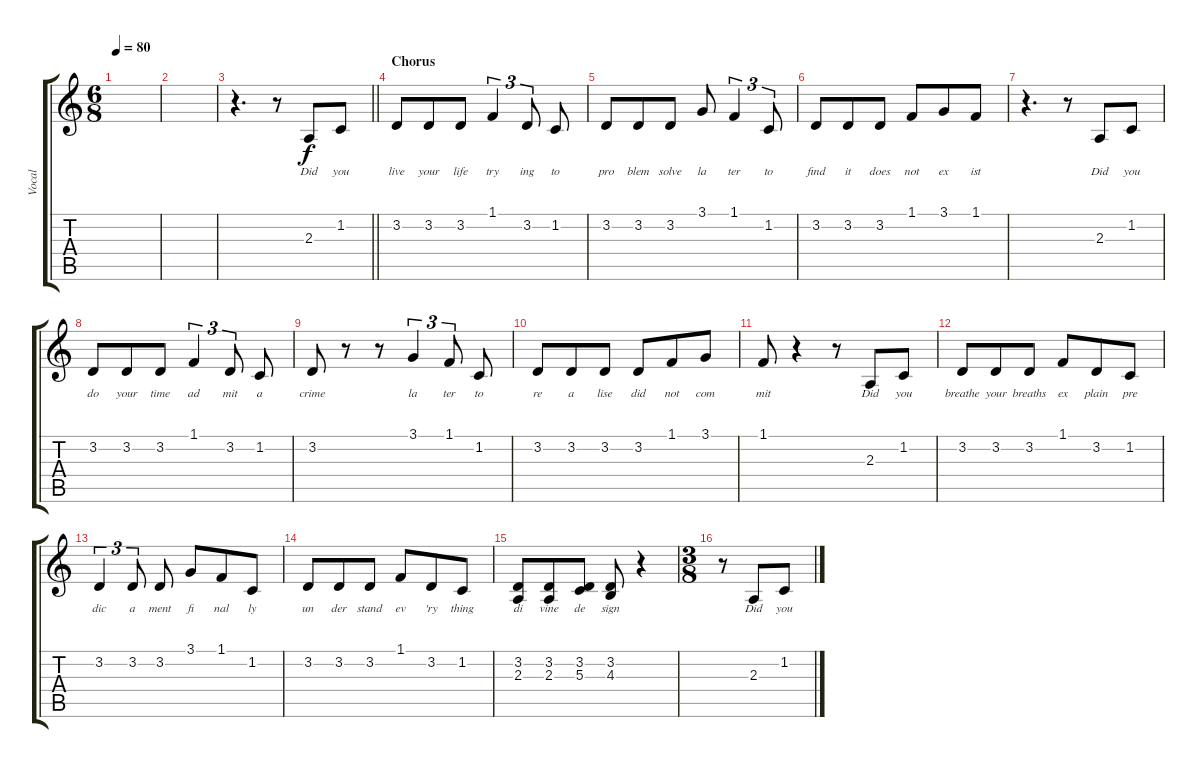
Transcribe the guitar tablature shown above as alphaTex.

\track ("Vocal" "Vocal") {instrument acousticgrandpiano}
\staff {score tabs}
\tuning (E4 B3 G3 D3 A2 E2) {hide}
\ts (6 8)
\tempo 80
\clef g2
\ks c
|
|
\barLineRight lightlight
r.4{d} r.8 2.3.8{lyrics (0 "Did") lyrics (1 "") lyrics (2 "") lyrics (3 "") lyrics (4 "")} 1.2.8{lyrics (0 "you") lyrics (1 "") lyrics (2 "") lyrics (3 "") lyrics (4 "")} |
\section ("" "Chorus")
3.2.8{lyrics (0 "live") lyrics (1 "") lyrics (2 "") lyrics (3 "") lyrics (4 "")} 3.2.8{lyrics (0 "your") lyrics (1 "") lyrics (2 "") lyrics (3 "") lyrics (4 "")} 3.2.8{lyrics (0 "life") lyrics (1 "") lyrics (2 "") lyrics (3 "") lyrics (4 "")} 1.1.4{tu (3 2) lyrics (0 "try") lyrics (1 "") lyrics (2 "") lyrics (3 "") lyrics (4 "")} 3.2.8{tu (3 2) lyrics (0 "ing") lyrics (1 "") lyrics (2 "") lyrics (3 "") lyrics (4 "")} 1.2.8{lyrics (0 "to") lyrics (1 "") lyrics (2 "") lyrics (3 "") lyrics (4 "")} |
3.2.8{lyrics (0 "pro") lyrics (1 "") lyrics (2 "") lyrics (3 "") lyrics (4 "")} 3.2.8{lyrics (0 "blem") lyrics (1 "") lyrics (2 "") lyrics (3 "") lyrics (4 "")} 3.2.8{lyrics (0 "solve") lyrics (1 "") lyrics (2 "") lyrics (3 "") lyrics (4 "")} 3.1.8{lyrics (0 "la") lyrics (1 "") lyrics (2 "") lyrics (3 "") lyrics (4 "")} 1.1.4{tu (3 2) lyrics (0 "ter") lyrics (1 "") lyrics (2 "") lyrics (3 "") lyrics (4 "")} 1.2.8{tu (3 2) lyrics (0 "to") lyrics (1 "") lyrics (2 "") lyrics (3 "") lyrics (4 "")} |
3.2.8{lyrics (0 "find") lyrics (1 "") lyrics (2 "") lyrics (3 "") lyrics (4 "")} 3.2.8{lyrics (0 "it") lyrics (1 "") lyrics (2 "") lyrics (3 "") lyrics (4 "")} 3.2.8{lyrics (0 "does") lyrics (1 "") lyrics (2 "") lyrics (3 "") lyrics (4 "")} 1.1.8{lyrics (0 "not") lyrics (1 "") lyrics (2 "") lyrics (3 "") lyrics (4 "")} 3.1.8{lyrics (0 "ex") lyrics (1 "") lyrics (2 "") lyrics (3 "") lyrics (4 "")} 1.1.8{lyrics (0 "ist") lyrics (1 "") lyrics (2 "") lyrics (3 "") lyrics (4 "")} |
r.4{d} r.8 2.3.8{lyrics (0 "Did") lyrics (1 "") lyrics (2 "") lyrics (3 "") lyrics (4 "")} 1.2.8{lyrics (0 "you") lyrics (1 "") lyrics (2 "") lyrics (3 "") lyrics (4 "")} |
3.2.8{lyrics (0 "do") lyrics (1 "") lyrics (2 "") lyrics (3 "") lyrics (4 "")} 3.2.8{lyrics (0 "your") lyrics (1 "") lyrics (2 "") lyrics (3 "") lyrics (4 "")} 3.2.8{lyrics (0 "time") lyrics (1 "") lyrics (2 "") lyrics (3 "") lyrics (4 "")} 1.1.4{tu (3 2) lyrics (0 "ad") lyrics (1 "") lyrics (2 "") lyrics (3 "") lyrics (4 "")} 3.2.8{tu (3 2) lyrics (0 "mit") lyrics (1 "") lyrics (2 "") lyrics (3 "") lyrics (4 "")} 1.2.8{lyrics (0 "a") lyrics (1 "") lyrics (2 "") lyrics (3 "") lyrics (4 "")} |
3.2.8{lyrics (0 "crime") lyrics (1 "") lyrics (2 "") lyrics (3 "") lyrics (4 "")} r.8 r.8 3.1.4{tu (3 2) lyrics (0 "la") lyrics (1 "") lyrics (2 "") lyrics (3 "") lyrics (4 "")} 1.1.8{tu (3 2) lyrics (0 "ter") lyrics (1 "") lyrics (2 "") lyrics (3 "") lyrics (4 "")} 1.2.8{lyrics (0 "to") lyrics (1 "") lyrics (2 "") lyrics (3 "") lyrics (4 "")} |
3.2.8{lyrics (0 "re") lyrics (1 "") lyrics (2 "") lyrics (3 "") lyrics (4 "")} 3.2.8{lyrics (0 "a") lyrics (1 "") lyrics (2 "") lyrics (3 "") lyrics (4 "")} 3.2.8{lyrics (0 "lise") lyrics (1 "") lyrics (2 "") lyrics (3 "") lyrics (4 "")} 3.2.8{lyrics (0 "did") lyrics (1 "") lyrics (2 "") lyrics (3 "") lyrics (4 "")} 1.1.8{lyrics (0 "not") lyrics (1 "") lyrics (2 "") lyrics (3 "") lyrics (4 "")} 3.1.8{lyrics (0 "com") lyrics (1 "") lyrics (2 "") lyrics (3 "") lyrics (4 "")} |
1.1.8{lyrics (0 "mit") lyrics (1 "") lyrics (2 "") lyrics (3 "") lyrics (4 "")} r.4 r.8 2.3.8{lyrics (0 "Did") lyrics (1 "") lyrics (2 "") lyrics (3 "") lyrics (4 "")} 1.2.8{lyrics (0 "you") lyrics (1 "") lyrics (2 "") lyrics (3 "") lyrics (4 "")} |
3.2.8{lyrics (0 "breathe") lyrics (1 "") lyrics (2 "") lyrics (3 "") lyrics (4 "")} 3.2.8{lyrics (0 "your") lyrics (1 "") lyrics (2 "") lyrics (3 "") lyrics (4 "")} 3.2.8{lyrics (0 "breaths") lyrics (1 "") lyrics (2 "") lyrics (3 "") lyrics (4 "")} 1.1.8{lyrics (0 "ex") lyrics (1 "") lyrics (2 "") lyrics (3 "") lyrics (4 "")} 3.2.8{lyrics (0 "plain") lyrics (1 "") lyrics (2 "") lyrics (3 "") lyrics (4 "")} 1.2.8{lyrics (0 "pre") lyrics (1 "") lyrics (2 "") lyrics (3 "") lyrics (4 "")} |
3.2.4{tu (3 2) lyrics (0 "dic") lyrics (1 "") lyrics (2 "") lyrics (3 "") lyrics (4 "")} 3.2.8{tu (3 2) lyrics (0 "a") lyrics (1 "") lyrics (2 "") lyrics (3 "") lyrics (4 "")} 3.2.8{lyrics (0 "ment") lyrics (1 "") lyrics (2 "") lyrics (3 "") lyrics (4 "")} 3.1.8{lyrics (0 "fi") lyrics (1 "") lyrics (2 "") lyrics (3 "") lyrics (4 "")} 1.1.8{lyrics (0 "nal") lyrics (1 "") lyrics (2 "") lyrics (3 "") lyrics (4 "")} 1.2.8{lyrics (0 "ly") lyrics (1 "") lyrics (2 "") lyrics (3 "") lyrics (4 "")} |
3.2.8{lyrics (0 "un") lyrics (1 "") lyrics (2 "") lyrics (3 "") lyrics (4 "")} 3.2.8{lyrics (0 "der") lyrics (1 "") lyrics (2 "") lyrics (3 "") lyrics (4 "")} 3.2.8{lyrics (0 "stand") lyrics (1 "") lyrics (2 "") lyrics (3 "") lyrics (4 "")} 1.1.8{lyrics (0 "ev") lyrics (1 "") lyrics (2 "") lyrics (3 "") lyrics (4 "")} 3.2.8{lyrics (0 "'ry") lyrics (1 "") lyrics (2 "") lyrics (3 "") lyrics (4 "")} 1.2.8{lyrics (0 "thing") lyrics (1 "") lyrics (2 "") lyrics (3 "") lyrics (4 "")} |
(3.2 2.3).8{lyrics (0 "di") lyrics (1 "") lyrics (2 "") lyrics (3 "") lyrics (4 "")} (3.2 2.3).8{lyrics (0 "vine") lyrics (1 "") lyrics (2 "") lyrics (3 "") lyrics (4 "")} (3.2 5.3).8{lyrics (0 "de") lyrics (1 "") lyrics (2 "") lyrics (3 "") lyrics (4 "")} (3.2 4.3).8{lyrics (0 "sign") lyrics (1 "") lyrics (2 "") lyrics (3 "") lyrics (4 "")} r.4 |
\ts (3 8)
r.8 2.3.8{lyrics (0 "Did") lyrics (1 "") lyrics (2 "") lyrics (3 "") lyrics (4 "")} 1.2.8{lyrics (0 "you") lyrics (1 "") lyrics (2 "") lyrics (3 "") lyrics (4 "")}
